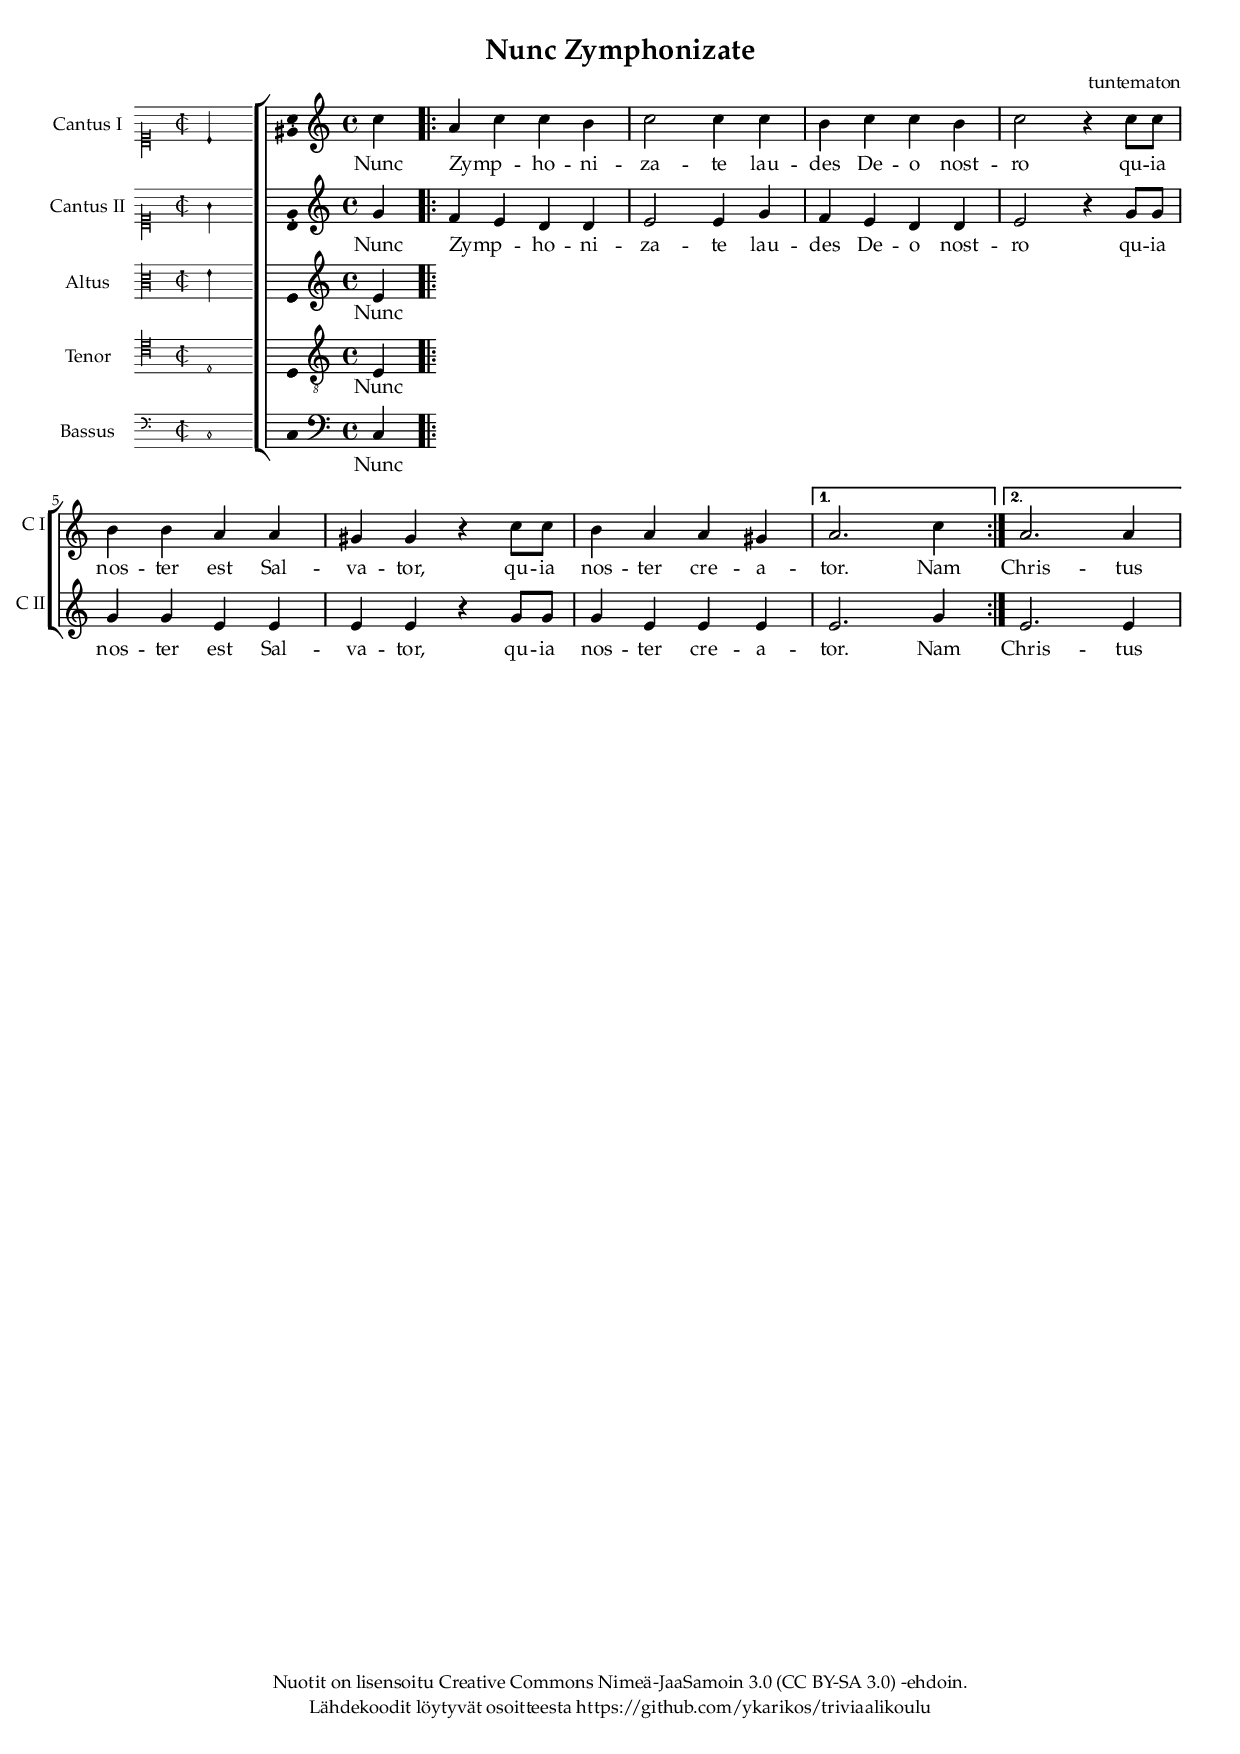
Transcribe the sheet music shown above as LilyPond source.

\version "2.19.80"
\include "suomi.ly"

#(set-global-staff-size 16)

global = {
%  \numericTimeSignature
  \time 4/4
%	\set Timing.measureLength = #(ly:make-moment 4/2)
%  \autoBeamOff
  \key c \major
  \set Staff.midiInstrument = #"voice oohs"
}


SopranoMusic = \relative c'' {
	\set Staff.instrumentName = #"Cantus I"
	\set Staff.shortInstrumentName = "C I"

	\incipit { \clef "mensural-c1" \key c \major \time 2/2 c'4 }

  \partial 4 c4 |
  \repeat volta 2 {
  	a( c) c h | c2 c4 c | h c c h c2 r4 c8 c |
    h4 h a a | gis gis r c8 c | h4 a a gis |
  }
  \alternative {
    {
      a2. c4 |
    }
    {
      a2. a4 |
    }
  }
%  g\breve\fermata \bar "|."
}

stanzaOneLyrics = \lyricmode {
	Nunc Zymp -- ho -- ni -- za -- te lau -- des De -- o nost -- ro
  qu -- ia nos -- ter est Sal -- va -- tor, qu -- ia nos -- ter cre -- a -- tor.
  Nam  Chris -- tus  dul -- cis men -- tis te -- ne -- bras dis -- cu -- tit
  a -- ni -- mas -- que pius re -- fo - cil -- lat le -- vi -- ta -- te Sui ju -- gi.
}

SopranoTwoMusic = \relative c'' {
	\set Staff.instrumentName = #"Cantus II"
	\set Staff.shortInstrumentName = "C II"

	\incipit { \clef "mensural-c1" \key c \major \time 2/2 g'4 }

  \partial 4 g4 |
  \repeat volta 2 {
    f( e)  d d | e2 e4 g | f e d d | e2 r4 g8 g |
    g4 g e e | e e  r g8 g | g4 e e e |
  }
  \alternative {
    {
      e2. g4 |
    }
    {
      e2. e4 |
    }
  }
%  g\breve\fermata \bar "|."
}


AltoMusic = \relative c' {
	\set Staff.instrumentName = #"Altus"
	\set Staff.shortInstrumentName = "A"

	\incipit { \clef "mensural-c3" \key c \major \time 2/2 e'4 }

  \partial 4 e4 |
%  \time 4/2
%  \once \override Staff.TimeSignature.break-visibility = ##(#t #f #t)
%  d\breve\fermata
}

TenoreMusic = \relative c {
	\set Staff.instrumentName = #"Tenor"
	\set Staff.shortInstrumentName = "T"

	\incipit { \clef "mensural-c4" \key c \major \time 2/2 e1 }

	\clef "treble_8"
  \partial 4 e4 |
%  \time 4/2
%  \once \override Staff.TimeSignature.break-visibility = ##(#t #f #t)
%  g\breve\fermata
}

BassMusic = \relative c {
	\set Staff.instrumentName = #"Bassus"
	\set Staff.shortInstrumentName = "B"

	\incipit { \clef "mensural-f" \key c \major \time 2/2 c1 }

	\clef bass
  \partial 4 c4 |
%  \time 4/2
%  \once \override Staff.TimeSignature.break-visibility = ##(#t #f #t)
%  g,\breve\fermata
}


\header {
  title = "Nunc Zymphonizate"
%  subtitle = ""
  composer = "tuntematon"
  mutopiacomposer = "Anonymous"
%  instrument = "Voice (SATB)"
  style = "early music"
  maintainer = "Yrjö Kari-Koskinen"
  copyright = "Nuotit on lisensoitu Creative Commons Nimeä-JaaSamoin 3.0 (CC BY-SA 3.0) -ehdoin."
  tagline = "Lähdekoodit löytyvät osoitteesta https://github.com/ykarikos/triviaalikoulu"
}

\paper {
    #(define fonts
        (make-pango-font-tree "Palatino"
                              "Nimbus Sans"
                              "Luxi Mono"
                              (/ staff-height pt 20)))
}


\score {
  \new ChoirStaff <<
    \new Staff <<
      \new Voice = "Soprano" {
		    \global
        \SopranoMusic
      }
     \new Lyrics \lyricsto "Soprano" {
       \stanzaOneLyrics
     }
    >>
    \new Staff <<
      \new Voice = "SopranoTwo" {
		    \global
        \SopranoTwoMusic
      }
     \new Lyrics \lyricsto "SopranoTwo" {
       \stanzaOneLyrics
     }
    >>
    \new Staff <<
      \new Voice = "Alto" {
        \global
        \AltoMusic
      }
     \new Lyrics \lyricsto "Alto" {
       \stanzaOneLyrics
     }
    >>
    \new Staff <<
      \new Voice = "Tenore" {
        \global
        \TenoreMusic
      }
      \new Lyrics \lyricsto "Tenore" {
       \stanzaOneLyrics
      }
    >>
    \new Staff <<
      \new Voice = "Bass" {
        \global
        \BassMusic
      }
      \new Lyrics \lyricsto "Bass" {
       \stanzaOneLyrics
      }
    >>
  >>
  \layout {
    \context {
      \Voice
      \consists "Ambitus_engraver"
		\hide Slur
    }
    indent = 3.5\cm
    incipit-width = 2\cm
    \context {
     \Staff \RemoveEmptyStaves
   }
    \context {
     \Score
     \override VerticalAxisGroup.remove-first = ##t
    }
  }
}
